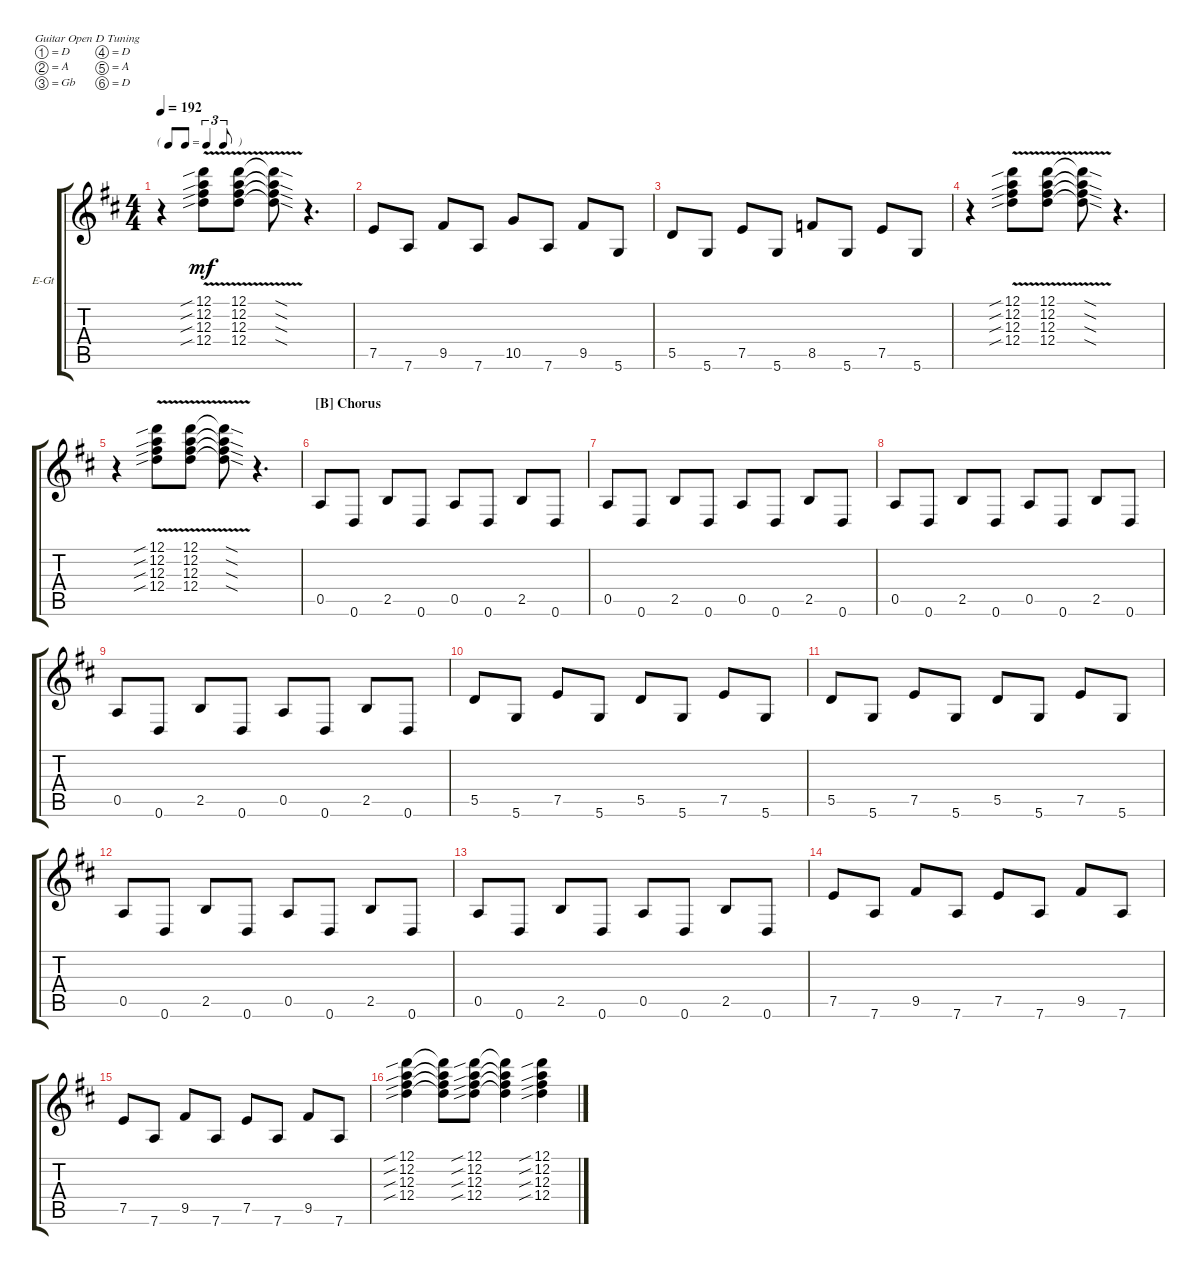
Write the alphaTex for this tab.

\defaultSystemsLayout 4
\bracketExtendMode groupsimilarinstruments
\firstSystemTrackNameOrientation horizontal
\otherSystemsTrackNameOrientation horizontal
\track ("Electric Guitar open D" "E-Gt") {instrument overdrivenguitar}
\staff {score tabs}
\tuning (D4 A3 Gb3 D3 A2 D2)
\ts (4 4)
\tf triplet8th
\tempo 192
\clef g2
\scale
0.333333
\ks d
r.4{dy mf} (12.2{v sib} 12.1{v sib} 12.3{v sib} 12.4{v sib}).8 (12.2{v} 12.1{v} 12.3{v} 12.4{v}).8 (12.2{sod t} 12.1{sod t} 12.3{sod t} 12.4{sod t}).8 r.4{d} |
\scale
0.333333 7.5.8 7.6.8 9.5.8 7.6.8 10.5.8 7.6.8 9.5.8 5.6.8 |
\scale
0.333333 5.5.8 5.6.8 7.5.8 5.6.8 8.5.8 5.6.8 7.5.8 5.6.8 |
\scale
0.333333 r.4 (12.2{v sib} 12.1{v sib} 12.3{v sib} 12.4{v sib}).8 (12.2{v} 12.1{v} 12.3{v} 12.4{v}).8 (12.2{sod t} 12.1{sod t} 12.3{sod t} 12.4{sod t}).8 r.4{d} |
\scale
0.333333 r.4 (12.2{v sib} 12.1{v sib} 12.3{v sib} 12.4{v sib}).8 (12.2{v} 12.1{v} 12.3{v} 12.4{v}).8 (12.2{sod t} 12.1{sod t} 12.3{sod t} 12.4{sod t}).8 r.4{d} |
\section ("B" "Chorus")
\scale
0.333333 0.5.8 0.6.8 2.5.8 0.6.8 0.5.8 0.6.8 2.5.8 0.6.8 |
\scale
0.333333 0.5.8 0.6.8 2.5.8 0.6.8 0.5.8 0.6.8 2.5.8 0.6.8 |
\scale
0.333333 0.5.8 0.6.8 2.5.8 0.6.8 0.5.8 0.6.8 2.5.8 0.6.8 |
\scale
0.333333 0.5.8 0.6.8 2.5.8 0.6.8 0.5.8 0.6.8 2.5.8 0.6.8 |
\scale
0.333333 5.5.8 5.6.8 7.5.8 5.6.8 5.5.8 5.6.8 7.5.8 5.6.8 |
\scale
0.333333 5.5.8 5.6.8 7.5.8 5.6.8 5.5.8 5.6.8 7.5.8 5.6.8 |
\scale
0.333333 0.5.8 0.6.8 2.5.8 0.6.8 0.5.8 0.6.8 2.5.8 0.6.8 |
\scale
0.333333 0.5.8 0.6.8 2.5.8 0.6.8 0.5.8 0.6.8 2.5.8 0.6.8 |
\scale
0.333333 7.5.8 7.6.8 9.5.8 7.6.8 7.5.8 7.6.8 9.5.8 7.6.8 |
\scale
0.333333 7.5.8 7.6.8 9.5.8 7.6.8 7.5.8 7.6.8 9.5.8 7.6.8 |
\scale
0.333333 (12.2{sib} 12.1{sib} 12.3{sib} 12.4{sib}).4 (12.2{t} 12.1{t} 12.3{t} 12.4{t}).8 (12.2{sib} 12.1{sib} 12.3{sib} 12.4{sib}).8 (12.2{t} 12.1{t} 12.3{t} 12.4{t}).4 (12.2{sib} 12.1{sib} 12.3{sib} 12.4{sib}).4
